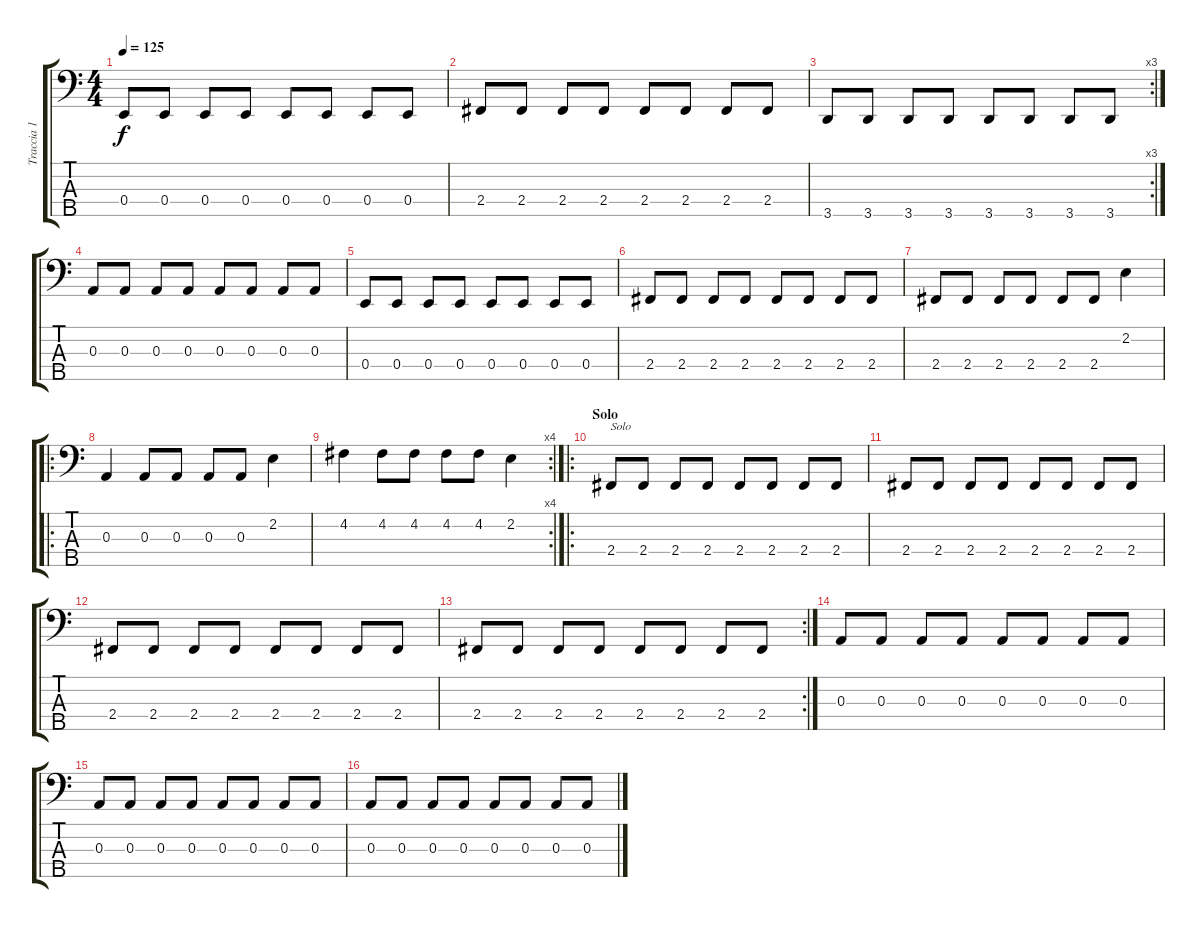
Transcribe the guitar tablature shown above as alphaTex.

\track ("Traccia 1" "Traccia 1") {instrument electricbassfinger}
\staff {score tabs}
\tuning (G2 D2 A1 E1 B0) {hide}
\ts (4 4)
\tempo 125
\clef f4
\ks c
0.4.8{dy f} 0.4.8 0.4.8 0.4.8 0.4.8 0.4.8 0.4.8 0.4.8 |
2.4.8 2.4.8 2.4.8 2.4.8 2.4.8 2.4.8 2.4.8 2.4.8 |
\rc 3
3.5.8 3.5.8 3.5.8 3.5.8 3.5.8 3.5.8 3.5.8 3.5.8 |
0.3.8 0.3.8 0.3.8 0.3.8 0.3.8 0.3.8 0.3.8 0.3.8 |
0.4.8 0.4.8 0.4.8 0.4.8 0.4.8 0.4.8 0.4.8 0.4.8 |
2.4.8 2.4.8 2.4.8 2.4.8 2.4.8 2.4.8 2.4.8 2.4.8 |
2.4.8 2.4.8 2.4.8 2.4.8 2.4.8 2.4.8 2.2.4 |
\ro
0.3.4 0.3.8 0.3.8 0.3.8 0.3.8 2.2.4 |
\rc 4
4.2.4 4.2.8 4.2.8 4.2.8 4.2.8 2.2.4 |
\ro
\section ("" "Solo")
2.4.8{txt "Solo"} 2.4.8 2.4.8 2.4.8 2.4.8 2.4.8 2.4.8 2.4.8 |
2.4.8 2.4.8 2.4.8 2.4.8 2.4.8 2.4.8 2.4.8 2.4.8 |
2.4.8 2.4.8 2.4.8 2.4.8 2.4.8 2.4.8 2.4.8 2.4.8 |
\rc 2
2.4.8 2.4.8 2.4.8 2.4.8 2.4.8 2.4.8 2.4.8 2.4.8 |
0.3.8 0.3.8 0.3.8 0.3.8 0.3.8 0.3.8 0.3.8 0.3.8 |
0.3.8 0.3.8 0.3.8 0.3.8 0.3.8 0.3.8 0.3.8 0.3.8 |
0.3.8 0.3.8 0.3.8 0.3.8 0.3.8 0.3.8 0.3.8 0.3.8
